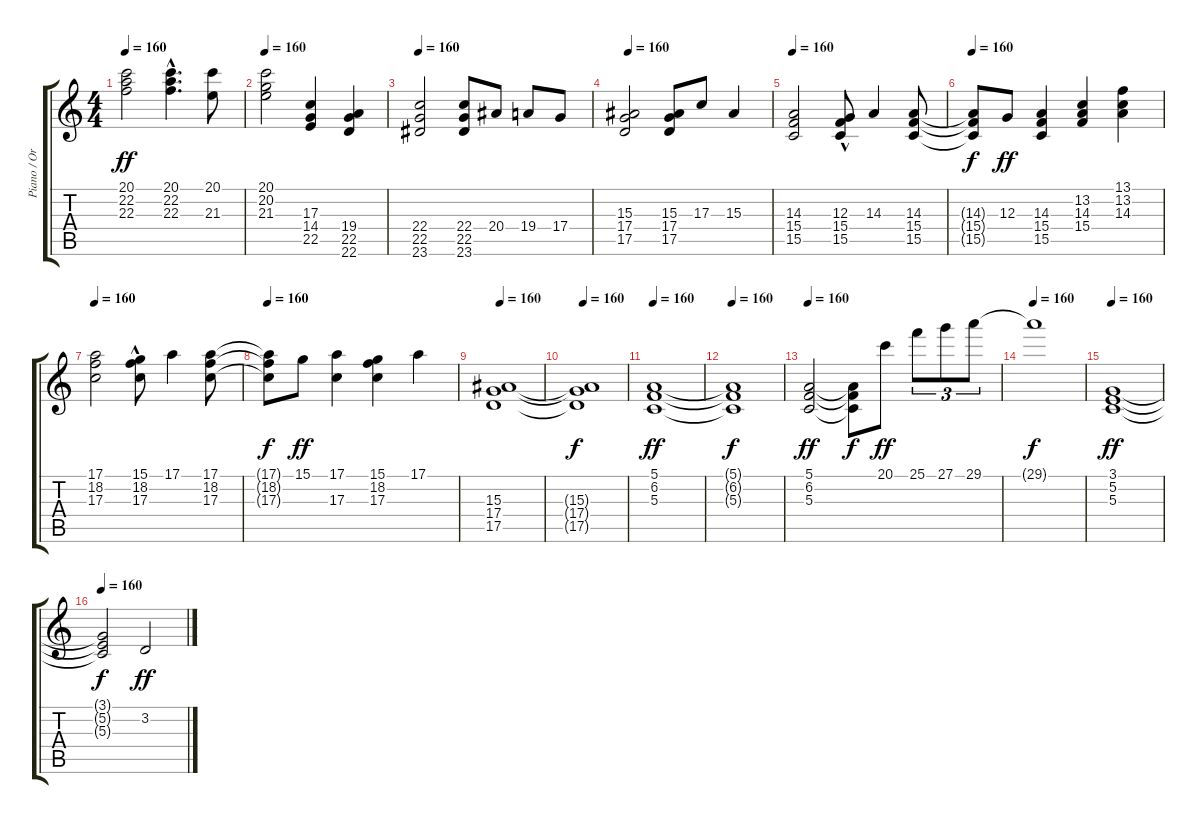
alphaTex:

\track ("Piano / Organ" "Piano / Or") {instrument brightacousticpiano}
\staff {score tabs}
\tuning (E4 B3 G3 D3 A2 E2) {hide}
\ts (4 4)
\tempo 160
\clef g2
\ks c
(20.1 22.2 22.3).2{dy ff} (20.1{hac} 22.2{hac} 22.3{hac}).4{d} (20.1 21.3).8 |
\tempo 160
(20.1 20.2 21.3).2 (17.3 14.4 22.5).4 (19.4 22.5 22.6).4 |
\tempo 160
(22.4 22.5 23.6).2 (22.4 22.5 23.6).8 20.4.8 19.4.8 17.4.8 |
\tempo 160
(15.3 17.4 17.5).2 (15.3 17.4 17.5).8 17.3.8 15.3.4 |
\tempo 160
(14.3 15.4 15.5).2 (12.3 15.4{hac} 15.5{hac}).8 14.3.4 (14.3 15.4 15.5).8 |
\tempo 160
(14.3{t} 15.4{t} 15.5{t}).8{dy f} 12.3.8{dy ff} (14.3 15.4 15.5).4 (13.2 14.3 15.4).4 (13.1 13.2 14.3).4 |
\tempo 160
(17.1 18.2 17.3).2 (15.1 18.2{hac} 17.3{hac}).8 17.1.4 (17.1 18.2 17.3).8 |
\tempo 160
(17.1{t} 18.2{t} 17.3{t}).8{dy f} 15.1.8{dy ff} (17.1 17.3).4 (15.1 18.2 17.3).4 17.1.4 |
\tempo 160
(15.3 17.4 17.5).1 |
\tempo 160
(15.3{t} 17.4{t} 17.5{t}).1{dy f} |
\tempo 160
(5.1 6.2 5.3).1{dy ff} |
\tempo 160
(5.1{t} 6.2{t} 5.3{t}).1{dy f} |
\tempo 160
(5.1 6.2 5.3).2{dy ff} (5.1{t} 6.2{t} 5.3{t}).8{dy f} 20.1.8{dy ff} 25.1.8{tu (3 2)} 27.1.8{tu (3 2)} 29.1.8{tu (3 2)} |
\tempo 160
29.1{t}.1{dy f} |
\tempo 160
(3.1 5.2 5.3).1{dy ff} |
\tempo 160
(3.1{t} 5.2{t} 5.3{t}).2{dy f} 3.2.2{dy ff}
